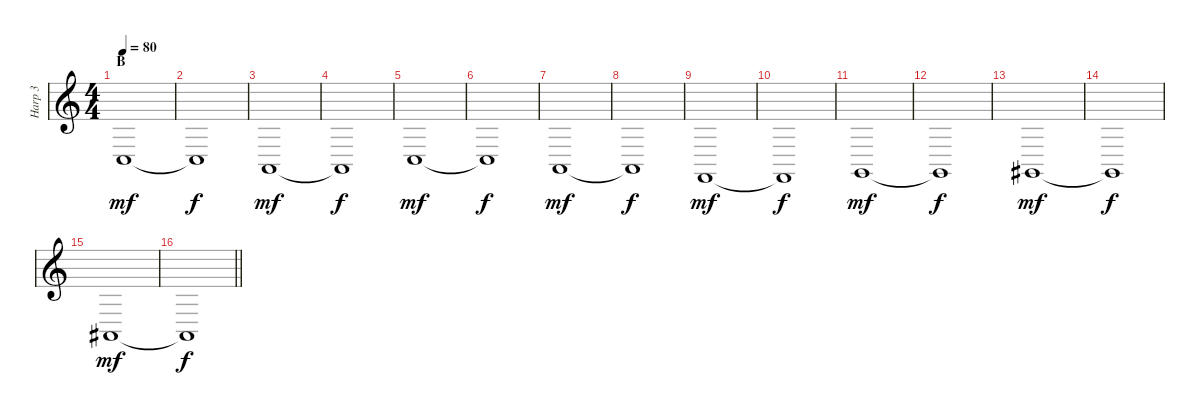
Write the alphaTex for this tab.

\track ("Harp 3" "Harp 3") {instrument orchestralharp}
\staff {score}
\tuning (E4 B3 G3 D3 A2 E2) {hide}
\ts (4 4)
\section ("" "B")
\tempo 80
\clef g2
\ks c
3.5.1{dy mf} |
3.5{t}.1{dy f} |
0.5.1{dy mf} |
0.5{t}.1{dy f} |
3.5.1{dy mf} |
3.5{t}.1{dy f} |
0.5.1{dy mf} |
0.5{t}.1{dy f} |
1.6.1{dy mf} |
1.6{t}.1{dy f} |
3.6.1{dy mf} |
3.6{t}.1{dy f} |
4.6.1{dy mf} |
4.6{t}.1{dy f} |
1.5.1{dy mf} |
\barLineRight lightlight
1.5{t}.1{dy f}
